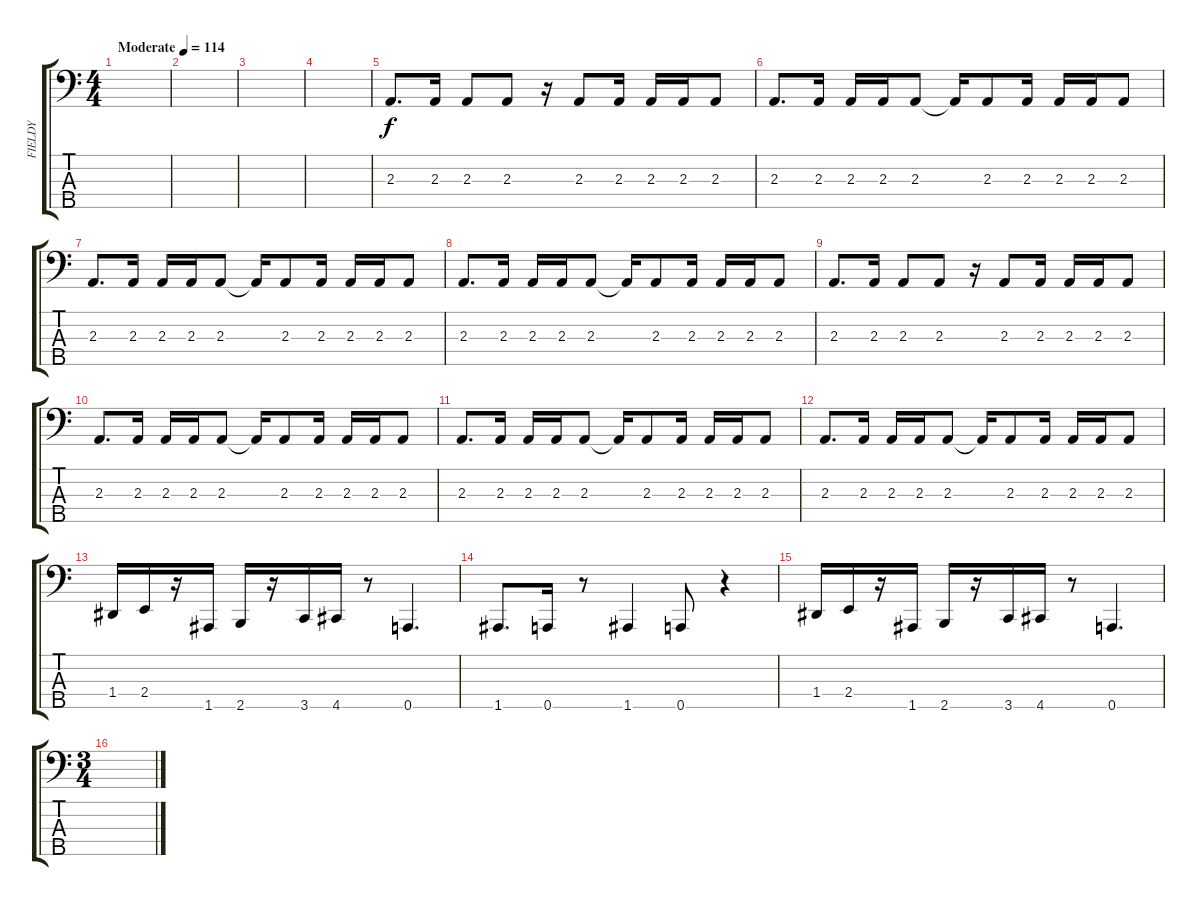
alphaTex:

\track ("FIELDY" "FIELDY") {instrument electricbasspick}
\staff {score tabs}
\tuning (F2 C2 G1 D1 A0) {hide}
\ts (4 4)
\tempo (114 "Moderate")
\clef f4
\ks c
|
|
|
|
2.3.8{d instrument slapbass1} 2.3.16 2.3.8 2.3.8 r.16 2.3.8 2.3.16 2.3.16 2.3.16 2.3.8 |
2.3.8{d} 2.3.16 2.3.16 2.3.16 2.3.8 2.3{t}.16 2.3.8 2.3.16 2.3.16 2.3.16 2.3.8 |
2.3.8{d} 2.3.16 2.3.16 2.3.16 2.3.8 2.3{t}.16 2.3.8 2.3.16 2.3.16 2.3.16 2.3.8 |
2.3.8{d} 2.3.16 2.3.16 2.3.16 2.3.8 2.3{t}.16 2.3.8 2.3.16 2.3.16 2.3.16 2.3.8 |
2.3.8{d} 2.3.16 2.3.8 2.3.8 r.16 2.3.8 2.3.16 2.3.16 2.3.16 2.3.8 |
2.3.8{d} 2.3.16 2.3.16 2.3.16 2.3.8 2.3{t}.16 2.3.8 2.3.16 2.3.16 2.3.16 2.3.8 |
2.3.8{d} 2.3.16 2.3.16 2.3.16 2.3.8 2.3{t}.16 2.3.8 2.3.16 2.3.16 2.3.16 2.3.8 |
2.3.8{d} 2.3.16 2.3.16 2.3.16 2.3.8 2.3{t}.16 2.3.8 2.3.16 2.3.16 2.3.16 2.3.8 |
1.4.16{instrument electricbasspick} 2.4.16 r.16 1.5.16 2.5.16 r.16 3.5.16 4.5.16 r.8 0.5.4{d instrument slapbass1} |
1.5.8{d instrument electricbasspick} 0.5.16 r.8 1.5.4 0.5.8 r.4 |
1.4.16 2.4.16 r.16 1.5.16 2.5.16 r.16 3.5.16 4.5.16 r.8 0.5.4{d instrument slapbass1} |
\ts (3 4)
